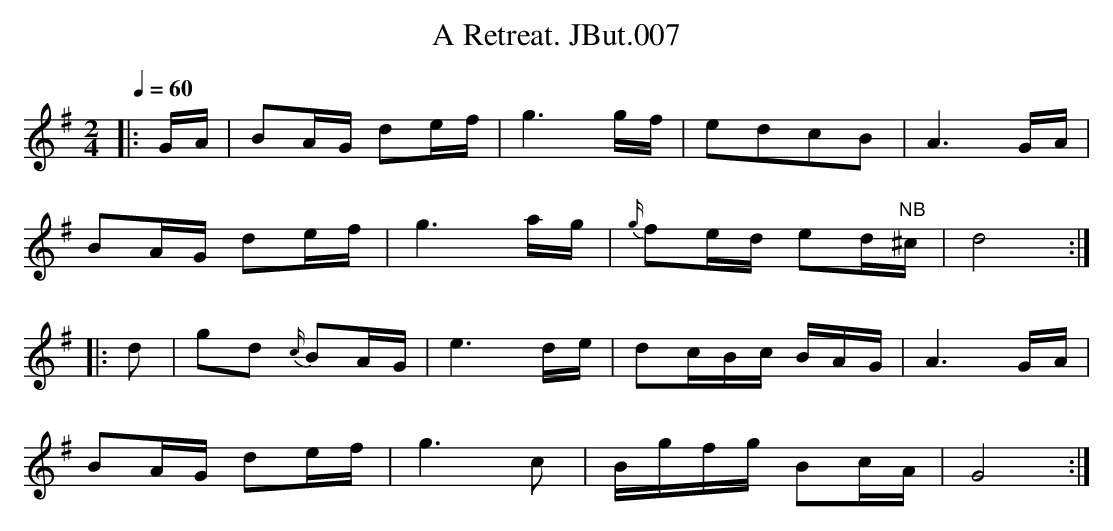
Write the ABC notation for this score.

X:1
T:Retreat. JBut.007, A
M:2/4
L:1/8
Q:1/4=60
K:G
|:G/A/|BA/G/ de/f/|g3g/f/|edcB|A3G/A/|
BA/G/ de/f/|g3a/g/|{g/}fe/d/ ed/"NB"^c/|d4:|
|:d|gd {c/}BA/G/|e3 d/e/|dc/B/c/ B/A/G/|A3G/A/|
BA/G/ de/f/|g3c|B/g/f/g/ Bc/A/|G4:|
